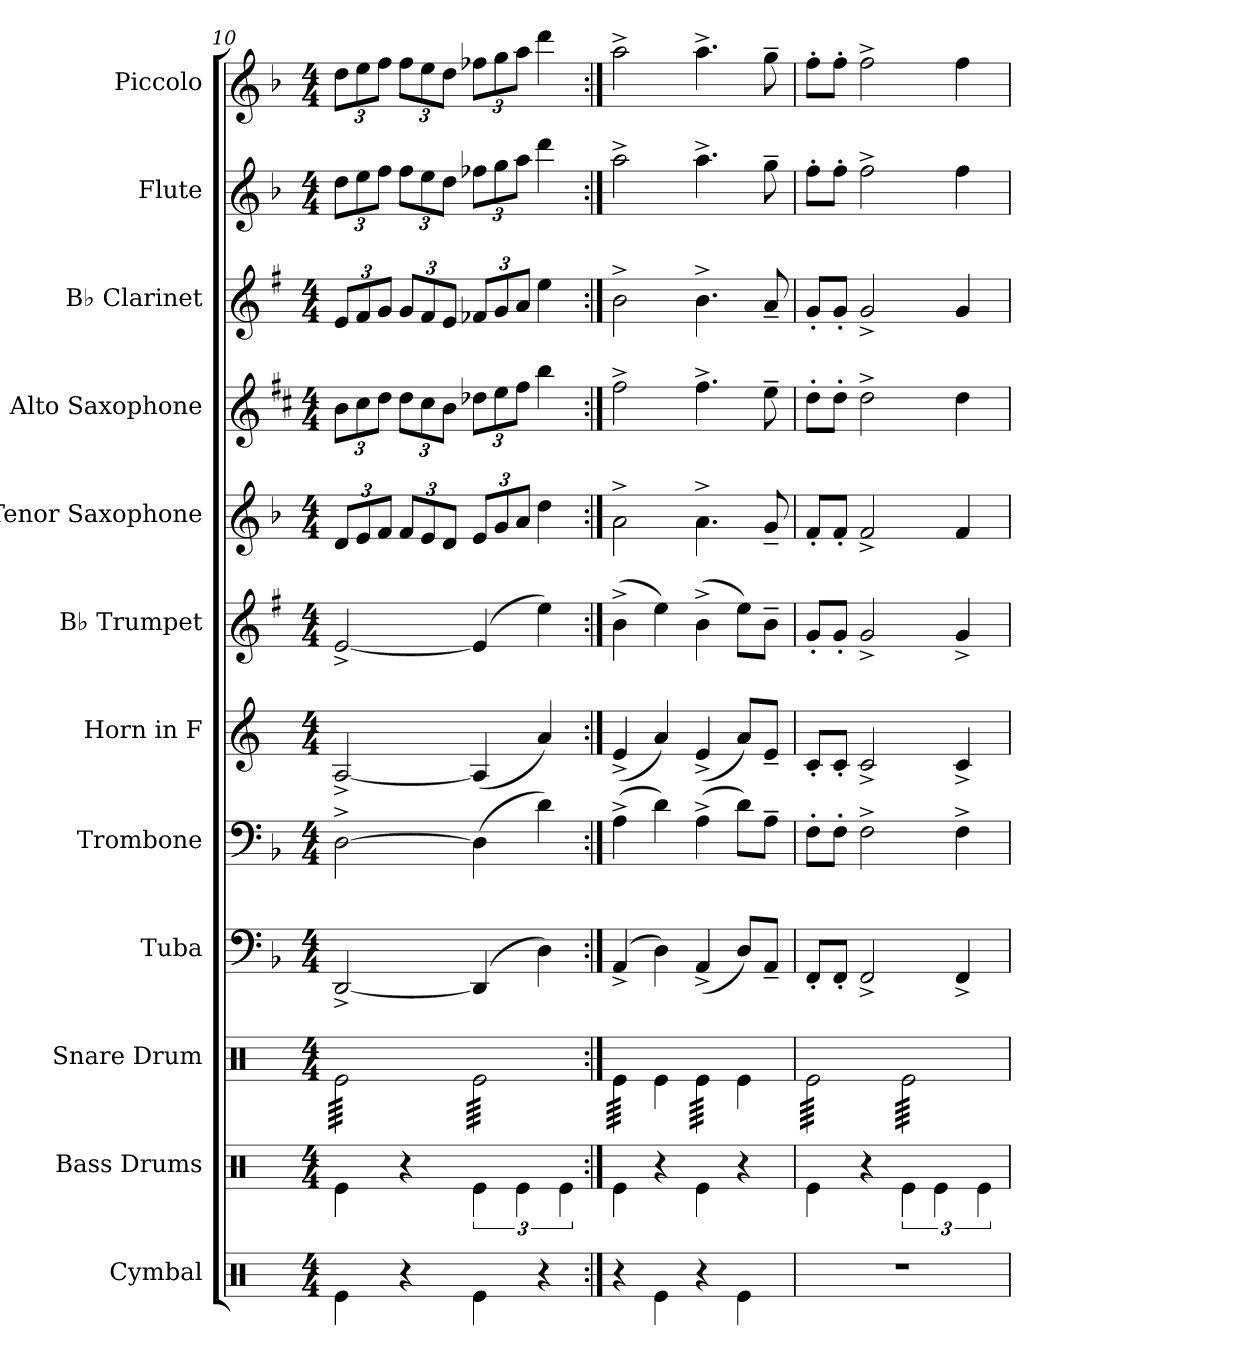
**kern	**kern	**kern	**kern	**kern	**kern	**kern	**kern	**kern	**kern	**kern	**kern
*part12	*part11	*part10	*part9	*part8	*part7	*part6	*part5	*part4	*part3	*part2	*part1
*staff12	*staff11	*staff10	*staff9	*staff8	*staff7	*staff6	*staff5	*staff4	*staff3	*staff2	*staff1
*I"Cymbal	*I"Bass Drums	*I"Snare Drum	*I"Tuba	*I"Trombone	*I"Horn in F	*I"B♭ Trumpet	*I"Tenor Saxophone	*I"Alto Saxophone	*I"B♭ Clarinet	*I"Flute	*I"Piccolo
*I'Cym.	*	*	*I'Tba.	*I'Tbn.	*	*I'B♭ Tpt.	*I'T. Sax.	*I'A. Sax.	*I'B♭ Cl.	*I'Fl.	*I'Picc.
!!LO:PB:g=z
*clefX	*clefX	*clefX	*clefF4	*clefF4	*clefG2	*clefG2	*clefG2	*clefG2	*clefG2	*clefG2	*clefG2
*	*	*	*	*	*ITrd4c7	*ITrd1c2	*ITrd8c14	*ITrd5c9	*ITrd1c2	*	*ITrd-7c-12
*k[]	*k[]	*k[]	*k[b-]	*k[b-]	*k[b-]	*k[b-]	*k[b-]	*k[b-]	*k[b-]	*k[b-]	*k[b-]
*M4/4	*M4/4	*M4/4	*M4/4	*M4/4	*M4/4	*M4/4	*M4/4	*M4/4	*M4/4	*M4/4	*M4/4
*	*	*	*	*	*	*	*Xbrackettup	*Xbrackettup	*Xbrackettup	*Xbrackettup	*Xbrackettup
=10	=10	=10	=10	=10	=10	=10	=10	=10	=10	=10	=10
*	*	*tremolo	*	*	*	*	*	*	*	*	*
4Re\	4Re\	64Re\LLLL	[2DD^/	[2D^\	[2D^/	[2d^/	12D/L	12d\L	12d/L	12dd\L	12ddd\L
.	.	64Re\	.	.	.	.	.	.	.	.	.
.	.	64Re\	.	.	.	.	.	.	.	.	.
.	.	64Re\	.	.	.	.	.	.	.	.	.
.	.	64Re\	.	.	.	.	.	.	.	.	.
.	.	64Re\	.	.	.	.	.	.	.	.	.
.	.	.	.	.	.	.	12E/	12e\	12e/	12ee\	12eee\
.	.	64Re\	.	.	.	.	.	.	.	.	.
.	.	64Re\	.	.	.	.	.	.	.	.	.
.	.	64Re\	.	.	.	.	.	.	.	.	.
.	.	64Re\	.	.	.	.	.	.	.	.	.
.	.	64Re\	.	.	.	.	.	.	.	.	.
.	.	.	.	.	.	.	12F/J	12f\J	12f/J	12ff\J	12fff\J
.	.	64Re\	.	.	.	.	.	.	.	.	.
.	.	64Re\	.	.	.	.	.	.	.	.	.
.	.	64Re\	.	.	.	.	.	.	.	.	.
.	.	64Re\	.	.	.	.	.	.	.	.	.
.	.	64Re\	.	.	.	.	.	.	.	.	.
4r	4r	64Re\	.	.	.	.	12F/L	12f\L	12f/L	12ff\L	12fff\L
.	.	64Re\	.	.	.	.	.	.	.	.	.
.	.	64Re\	.	.	.	.	.	.	.	.	.
.	.	64Re\	.	.	.	.	.	.	.	.	.
.	.	64Re\	.	.	.	.	.	.	.	.	.
.	.	64Re\	.	.	.	.	.	.	.	.	.
.	.	.	.	.	.	.	12E/	12e\	12e/	12ee\	12eee\
.	.	64Re\	.	.	.	.	.	.	.	.	.
.	.	64Re\	.	.	.	.	.	.	.	.	.
.	.	64Re\	.	.	.	.	.	.	.	.	.
.	.	64Re\	.	.	.	.	.	.	.	.	.
.	.	64Re\	.	.	.	.	.	.	.	.	.
.	.	.	.	.	.	.	12D/J	12d\J	12d/J	12dd\J	12ddd\J
.	.	64Re\	.	.	.	.	.	.	.	.	.
.	.	64Re\	.	.	.	.	.	.	.	.	.
.	.	64Re\	.	.	.	.	.	.	.	.	.
.	.	64Re\	.	.	.	.	.	.	.	.	.
.	.	64Re\JJJJ	.	.	.	.	.	.	.	.	.
4Re\	6Re\	64Re\LLLL	(4DD/]	(4D\]	(4D/]	(4d/]	12E/L	12f-X\L	12e--X/L	12ff-X\L	12fff-X\L
.	.	64Re\	.	.	.	.	.	.	.	.	.
.	.	64Re\	.	.	.	.	.	.	.	.	.
.	.	64Re\	.	.	.	.	.	.	.	.	.
.	.	64Re\	.	.	.	.	.	.	.	.	.
.	.	64Re\	.	.	.	.	.	.	.	.	.
.	.	.	.	.	.	.	12G/	12g\	12f/	12gg\	12ggg\
.	.	64Re\	.	.	.	.	.	.	.	.	.
.	.	64Re\	.	.	.	.	.	.	.	.	.
.	.	64Re\	.	.	.	.	.	.	.	.	.
.	.	64Re\	.	.	.	.	.	.	.	.	.
.	.	64Re\	.	.	.	.	.	.	.	.	.
.	6Re\	.	.	.	.	.	12A/J	12a\J	12g/J	12aa\J	12aaa\J
.	.	64Re\	.	.	.	.	.	.	.	.	.
.	.	64Re\	.	.	.	.	.	.	.	.	.
.	.	64Re\	.	.	.	.	.	.	.	.	.
.	.	64Re\	.	.	.	.	.	.	.	.	.
.	.	64Re\	.	.	.	.	.	.	.	.	.
4r	.	64Re\	4D\)	4d\)	4d/)	4dd\)	4d\	4dd\	4dd\	4ddd\	4dddd\
.	.	64Re\	.	.	.	.	.	.	.	.	.
.	.	64Re\	.	.	.	.	.	.	.	.	.
.	.	64Re\	.	.	.	.	.	.	.	.	.
.	.	64Re\	.	.	.	.	.	.	.	.	.
.	.	64Re\	.	.	.	.	.	.	.	.	.
.	6Re\	.	.	.	.	.	.	.	.	.	.
.	.	64Re\	.	.	.	.	.	.	.	.	.
.	.	64Re\	.	.	.	.	.	.	.	.	.
.	.	64Re\	.	.	.	.	.	.	.	.	.
.	.	64Re\	.	.	.	.	.	.	.	.	.
.	.	64Re\	.	.	.	.	.	.	.	.	.
.	.	64Re\	.	.	.	.	.	.	.	.	.
.	.	64Re\	.	.	.	.	.	.	.	.	.
.	.	64Re\	.	.	.	.	.	.	.	.	.
.	.	64Re\	.	.	.	.	.	.	.	.	.
.	.	64Re\JJJJ	.	.	.	.	.	.	.	.	.
=11:|!	=11:|!	=11:|!	=11:|!	=11:|!	=11:|!	=11:|!	=11:|!	=11:|!	=11:|!	=11:|!	=11:|!
4r	4Re\	64Re\LLLL	(4AA^/	(4A^\	(4A^/	(4a^\	2A^\	2a^\	2a^\	2aa^\	2aaa^\
.	.	64Re\	.	.	.	.	.	.	.	.	.
.	.	64Re\	.	.	.	.	.	.	.	.	.
.	.	64Re\	.	.	.	.	.	.	.	.	.
.	.	64Re\	.	.	.	.	.	.	.	.	.
.	.	64Re\	.	.	.	.	.	.	.	.	.
.	.	64Re\	.	.	.	.	.	.	.	.	.
.	.	64Re\	.	.	.	.	.	.	.	.	.
.	.	64Re\	.	.	.	.	.	.	.	.	.
.	.	64Re\	.	.	.	.	.	.	.	.	.
.	.	64Re\	.	.	.	.	.	.	.	.	.
.	.	64Re\	.	.	.	.	.	.	.	.	.
.	.	64Re\	.	.	.	.	.	.	.	.	.
.	.	64Re\	.	.	.	.	.	.	.	.	.
.	.	64Re\	.	.	.	.	.	.	.	.	.
.	.	64Re\JJJJ	.	.	.	.	.	.	.	.	.
*	*	*Xtremolo	*	*	*	*	*	*	*	*	*
4Re\	4r	4Re\	4D\)	4d\)	4d/)	4dd\)	.	.	.	.	.
*	*	*tremolo	*	*	*	*	*	*	*	*	*
4r	4Re\	64Re\LLLL	(4AA^/	(4A^\	(4A^/	(4a^\	4.A^\	4.a^\	4.a^\	4.aa^\	4.aaa^\
.	.	64Re\	.	.	.	.	.	.	.	.	.
.	.	64Re\	.	.	.	.	.	.	.	.	.
.	.	64Re\	.	.	.	.	.	.	.	.	.
.	.	64Re\	.	.	.	.	.	.	.	.	.
.	.	64Re\	.	.	.	.	.	.	.	.	.
.	.	64Re\	.	.	.	.	.	.	.	.	.
.	.	64Re\	.	.	.	.	.	.	.	.	.
.	.	64Re\	.	.	.	.	.	.	.	.	.
.	.	64Re\	.	.	.	.	.	.	.	.	.
.	.	64Re\	.	.	.	.	.	.	.	.	.
.	.	64Re\	.	.	.	.	.	.	.	.	.
.	.	64Re\	.	.	.	.	.	.	.	.	.
.	.	64Re\	.	.	.	.	.	.	.	.	.
.	.	64Re\	.	.	.	.	.	.	.	.	.
.	.	64Re\JJJJ	.	.	.	.	.	.	.	.	.
*	*	*Xtremolo	*	*	*	*	*	*	*	*	*
4Re\	4r	4Re\	8D/L)	8d\L)	8d/L)	8dd\L)	.	.	.	.	.
.	.	.	8AA~/J	8A~\J	8A~/J	8a~\J	8G~/	8g~\	8g~/	8gg~\	8ggg~\
=12	=12	=12	=12	=12	=12	=12	=12	=12	=12	=12	=12
*	*	*tremolo	*	*	*	*	*	*	*	*	*
1r	4Re\	64Re\LLLL	8FF'/L	8F'\L	8F'/L	8f'/L	8F'/L	8f'\L	8f'/L	8ff'\L	8fff'\L
.	.	64Re\	.	.	.	.	.	.	.	.	.
.	.	64Re\	.	.	.	.	.	.	.	.	.
.	.	64Re\	.	.	.	.	.	.	.	.	.
.	.	64Re\	.	.	.	.	.	.	.	.	.
.	.	64Re\	.	.	.	.	.	.	.	.	.
.	.	64Re\	.	.	.	.	.	.	.	.	.
.	.	64Re\	.	.	.	.	.	.	.	.	.
.	.	64Re\	8FF'/J	8F'\J	8F'/J	8f'/J	8F'/J	8f'\J	8f'/J	8ff'\J	8fff'\J
.	.	64Re\	.	.	.	.	.	.	.	.	.
.	.	64Re\	.	.	.	.	.	.	.	.	.
.	.	64Re\	.	.	.	.	.	.	.	.	.
.	.	64Re\	.	.	.	.	.	.	.	.	.
.	.	64Re\	.	.	.	.	.	.	.	.	.
.	.	64Re\	.	.	.	.	.	.	.	.	.
.	.	64Re\	.	.	.	.	.	.	.	.	.
.	4r	64Re\	2FF^/	2F^\	2F^/	2f^/	2F^/	2f^\	2f^/	2ff^\	2fff^\
.	.	64Re\	.	.	.	.	.	.	.	.	.
.	.	64Re\	.	.	.	.	.	.	.	.	.
.	.	64Re\	.	.	.	.	.	.	.	.	.
.	.	64Re\	.	.	.	.	.	.	.	.	.
.	.	64Re\	.	.	.	.	.	.	.	.	.
.	.	64Re\	.	.	.	.	.	.	.	.	.
.	.	64Re\	.	.	.	.	.	.	.	.	.
.	.	64Re\	.	.	.	.	.	.	.	.	.
.	.	64Re\	.	.	.	.	.	.	.	.	.
.	.	64Re\	.	.	.	.	.	.	.	.	.
.	.	64Re\	.	.	.	.	.	.	.	.	.
.	.	64Re\	.	.	.	.	.	.	.	.	.
.	.	64Re\	.	.	.	.	.	.	.	.	.
.	.	64Re\	.	.	.	.	.	.	.	.	.
.	.	64Re\JJJJ	.	.	.	.	.	.	.	.	.
.	6Re\	64Re\LLLL	.	.	.	.	.	.	.	.	.
.	.	64Re\	.	.	.	.	.	.	.	.	.
.	.	64Re\	.	.	.	.	.	.	.	.	.
.	.	64Re\	.	.	.	.	.	.	.	.	.
.	.	64Re\	.	.	.	.	.	.	.	.	.
.	.	64Re\	.	.	.	.	.	.	.	.	.
.	.	64Re\	.	.	.	.	.	.	.	.	.
.	.	64Re\	.	.	.	.	.	.	.	.	.
.	.	64Re\	.	.	.	.	.	.	.	.	.
.	.	64Re\	.	.	.	.	.	.	.	.	.
.	.	64Re\	.	.	.	.	.	.	.	.	.
.	6Re\	.	.	.	.	.	.	.	.	.	.
.	.	64Re\	.	.	.	.	.	.	.	.	.
.	.	64Re\	.	.	.	.	.	.	.	.	.
.	.	64Re\	.	.	.	.	.	.	.	.	.
.	.	64Re\	.	.	.	.	.	.	.	.	.
.	.	64Re\	.	.	.	.	.	.	.	.	.
.	.	64Re\	4FF^/	4F^\	4F^/	4f^/	4F/	4f\	4f/	4ff\	4fff\
.	.	64Re\	.	.	.	.	.	.	.	.	.
.	.	64Re\	.	.	.	.	.	.	.	.	.
.	.	64Re\	.	.	.	.	.	.	.	.	.
.	.	64Re\	.	.	.	.	.	.	.	.	.
.	.	64Re\	.	.	.	.	.	.	.	.	.
.	6Re\	.	.	.	.	.	.	.	.	.	.
.	.	64Re\	.	.	.	.	.	.	.	.	.
.	.	64Re\	.	.	.	.	.	.	.	.	.
.	.	64Re\	.	.	.	.	.	.	.	.	.
.	.	64Re\	.	.	.	.	.	.	.	.	.
.	.	64Re\	.	.	.	.	.	.	.	.	.
.	.	64Re\	.	.	.	.	.	.	.	.	.
.	.	64Re\	.	.	.	.	.	.	.	.	.
.	.	64Re\	.	.	.	.	.	.	.	.	.
.	.	64Re\	.	.	.	.	.	.	.	.	.
.	.	64Re\JJJJ	.	.	.	.	.	.	.	.	.
*	*	*Xtremolo	*	*	*	*	*	*	*	*	*
=	=	=	=	=	=	=	=	=	=	=	=
*-	*-	*-	*-	*-	*-	*-	*-	*-	*-	*-	*-
